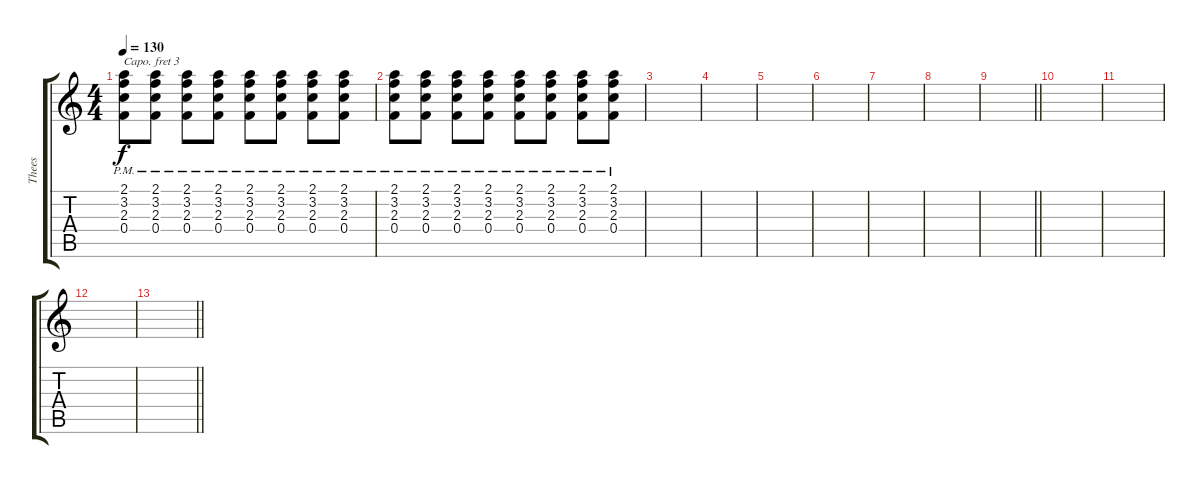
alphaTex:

\track ("Thees" "Thees") {instrument acousticguitarsteel}
\staff {score tabs}
\capo 3
\tuning (E4 B3 G3 D3 A2 E2) {hide}
\ts (4 4)
\tempo 130
\clef g2
\ks c
(2.1{pm} 3.2{pm} 2.3{pm} 0.4{pm}).8{dy f} (2.1{pm} 3.2{pm} 2.3{pm} 0.4{pm}).8 (2.1{pm} 3.2{pm} 2.3{pm} 0.4{pm}).8 (2.1{pm} 3.2{pm} 2.3{pm} 0.4{pm}).8 (2.1{pm} 3.2{pm} 2.3{pm} 0.4{pm}).8 (2.1{pm} 3.2{pm} 2.3{pm} 0.4{pm}).8 (2.1{pm} 3.2{pm} 2.3{pm} 0.4{pm}).8 (2.1{pm} 3.2{pm} 2.3{pm} 0.4{pm}).8 |
(2.1{pm} 3.2{pm} 2.3{pm} 0.4{pm}).8 (2.1{pm} 3.2{pm} 2.3{pm} 0.4{pm}).8 (2.1{pm} 3.2{pm} 2.3{pm} 0.4{pm}).8 (2.1{pm} 3.2{pm} 2.3{pm} 0.4{pm}).8 (2.1{pm} 3.2{pm} 2.3{pm} 0.4{pm}).8 (2.1{pm} 3.2{pm} 2.3{pm} 0.4{pm}).8 (2.1{pm} 3.2{pm} 2.3{pm} 0.4{pm}).8 (2.1{pm} 3.2{pm} 2.3{pm} 0.4{pm}).8 |
|
|
|
|
|
|
\barLineRight lightlight
|
|
|
|
\barLineRight lightlight
